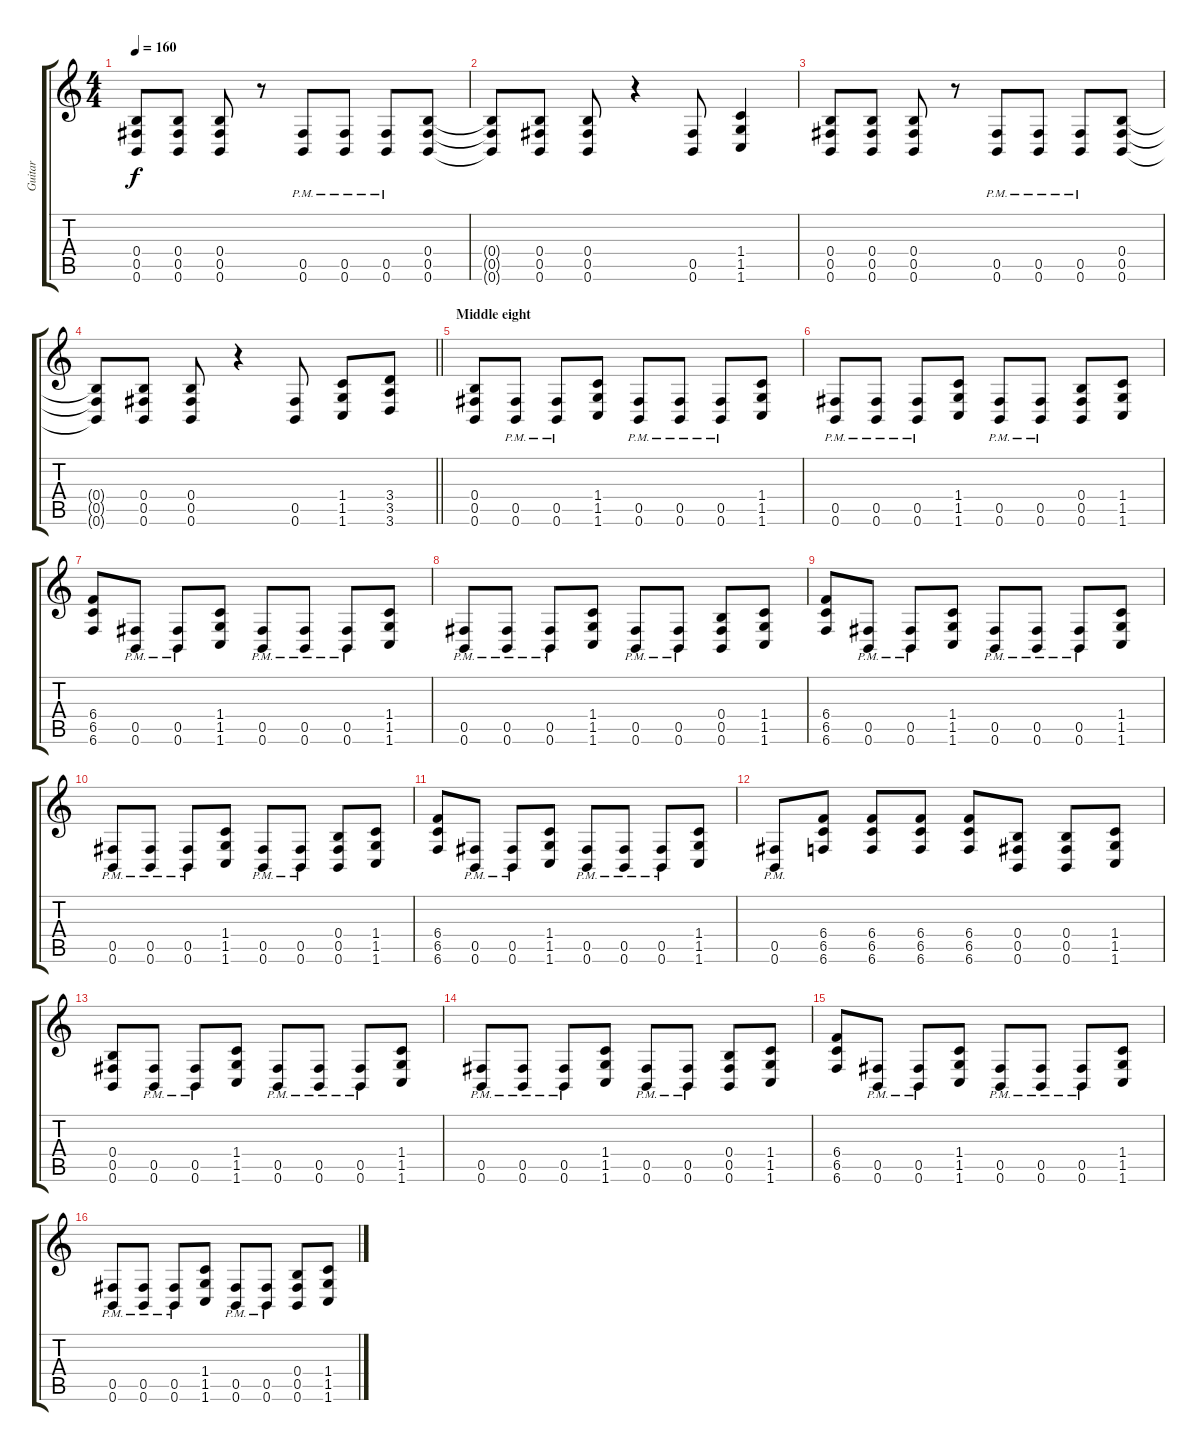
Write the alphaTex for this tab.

\track ("Guitar" "Guitar") {instrument distortionguitar}
\staff {score tabs}
\tuning (Db4 Ab3 E3 B2 Gb2 B1) {hide}
\ts (4 4)
\tempo 160
\clef g2
\ks c
(0.4 0.5 0.6).8{dy f} (0.4 0.5 0.6).8 (0.4 0.5 0.6).8 r.8 (0.5{pm} 0.6{pm}).8 (0.5{pm} 0.6{pm}).8 (0.5{pm} 0.6{pm}).8 (0.4 0.5 0.6).8 |
(0.4{t} 0.5{t} 0.6{t}).8 (0.4 0.5 0.6).8 (0.4 0.5 0.6).8 r.4 (0.5 0.6).8 (1.4 1.5 1.6).4 |
(0.4 0.5 0.6).8 (0.4 0.5 0.6).8 (0.4 0.5 0.6).8 r.8 (0.5{pm} 0.6{pm}).8 (0.5{pm} 0.6{pm}).8 (0.5{pm} 0.6{pm}).8 (0.4 0.5 0.6).8 |
\barLineRight lightlight
(0.4{t} 0.5{t} 0.6{t}).8 (0.4 0.5 0.6).8 (0.4 0.5 0.6).8 r.4 (0.5 0.6).8 (1.4 1.5 1.6).8 (3.4 3.5 3.6).8 |
\section ("" "Middle eight")
(0.4 0.5 0.6).8 (0.5{pm} 0.6{pm}).8 (0.5{pm} 0.6{pm}).8 (1.4 1.5 1.6).8 (0.5{pm} 0.6{pm}).8 (0.5{pm} 0.6{pm}).8 (0.5{pm} 0.6{pm}).8 (1.4 1.5 1.6).8 |
(0.5{pm} 0.6{pm}).8 (0.5{pm} 0.6{pm}).8 (0.5{pm} 0.6{pm}).8 (1.4 1.5 1.6).8 (0.5{pm} 0.6{pm}).8 (0.5{pm} 0.6{pm}).8 (0.4 0.5 0.6).8 (1.4 1.5 1.6).8 |
(6.4 6.5 6.6).8 (0.5{pm} 0.6{pm}).8 (0.5{pm} 0.6{pm}).8 (1.4 1.5 1.6).8 (0.5{pm} 0.6{pm}).8 (0.5{pm} 0.6{pm}).8 (0.5{pm} 0.6{pm}).8 (1.4 1.5 1.6).8 |
(0.5{pm} 0.6{pm}).8 (0.5{pm} 0.6{pm}).8 (0.5{pm} 0.6{pm}).8 (1.4 1.5 1.6).8 (0.5{pm} 0.6{pm}).8 (0.5{pm} 0.6{pm}).8 (0.4 0.5 0.6).8 (1.4 1.5 1.6).8 |
(6.4 6.5 6.6).8 (0.5{pm} 0.6{pm}).8 (0.5{pm} 0.6{pm}).8 (1.4 1.5 1.6).8 (0.5{pm} 0.6{pm}).8 (0.5{pm} 0.6{pm}).8 (0.5{pm} 0.6{pm}).8 (1.4 1.5 1.6).8 |
(0.5{pm} 0.6{pm}).8 (0.5{pm} 0.6{pm}).8 (0.5{pm} 0.6{pm}).8 (1.4 1.5 1.6).8 (0.5{pm} 0.6{pm}).8 (0.5{pm} 0.6{pm}).8 (0.4 0.5 0.6).8 (1.4 1.5 1.6).8 |
(6.4 6.5 6.6).8 (0.5{pm} 0.6{pm}).8 (0.5{pm} 0.6{pm}).8 (1.4 1.5 1.6).8 (0.5{pm} 0.6{pm}).8 (0.5{pm} 0.6{pm}).8 (0.5{pm} 0.6{pm}).8 (1.4 1.5 1.6).8 |
(0.5{pm} 0.6{pm}).8 (6.4 6.5 6.6).8 (6.4 6.5 6.6).8 (6.4 6.5 6.6).8 (6.4 6.5 6.6).8 (0.4 0.5 0.6).8 (0.4 0.5 0.6).8 (1.4 1.5 1.6).8 |
(0.4 0.5 0.6).8 (0.5{pm} 0.6{pm}).8 (0.5{pm} 0.6{pm}).8 (1.4 1.5 1.6).8 (0.5{pm} 0.6{pm}).8 (0.5{pm} 0.6{pm}).8 (0.5{pm} 0.6{pm}).8 (1.4 1.5 1.6).8 |
(0.5{pm} 0.6{pm}).8 (0.5{pm} 0.6{pm}).8 (0.5{pm} 0.6{pm}).8 (1.4 1.5 1.6).8 (0.5{pm} 0.6{pm}).8 (0.5{pm} 0.6{pm}).8 (0.4 0.5 0.6).8 (1.4 1.5 1.6).8 |
(6.4 6.5 6.6).8 (0.5{pm} 0.6{pm}).8 (0.5{pm} 0.6{pm}).8 (1.4 1.5 1.6).8 (0.5{pm} 0.6{pm}).8 (0.5{pm} 0.6{pm}).8 (0.5{pm} 0.6{pm}).8 (1.4 1.5 1.6).8 |
(0.5{pm} 0.6{pm}).8 (0.5{pm} 0.6{pm}).8 (0.5{pm} 0.6{pm}).8 (1.4 1.5 1.6).8 (0.5{pm} 0.6{pm}).8 (0.5{pm} 0.6{pm}).8 (0.4 0.5 0.6).8 (1.4 1.5 1.6).8
